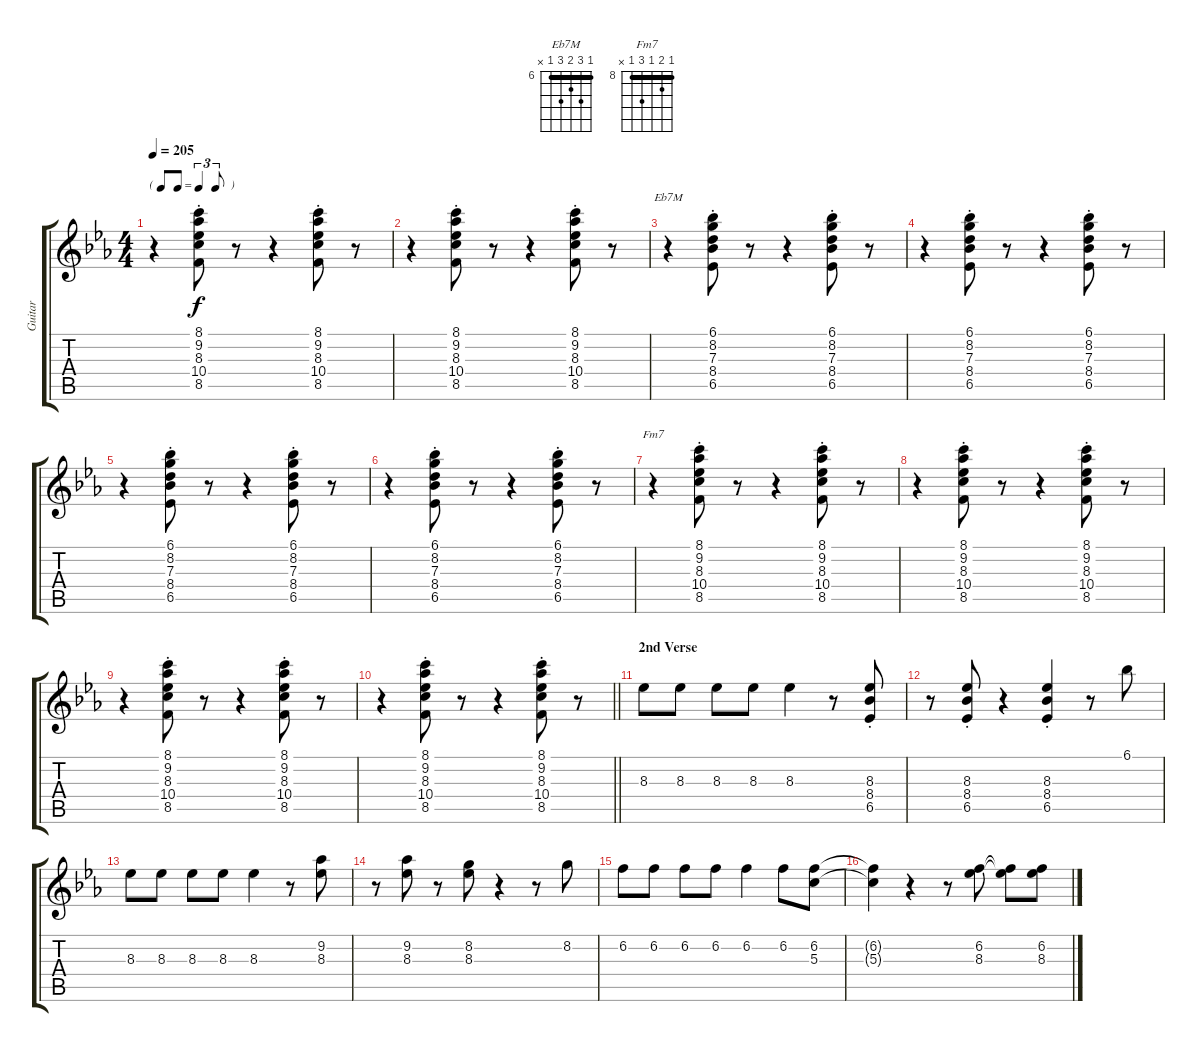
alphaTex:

\track ("Guitar" "Guitar") {instrument electricguitarclean}
\staff {score tabs}
\tuning (E4 B3 G3 D3 A2 E2) {hide}
\chord ("Eb7M" 6 8 7 8 6 x) {firstfret 6 barre 6}
\chord ("Fm7" 8 9 8 10 8 x) {firstfret 8 barre 8}
\ts (4 4)
\tf triplet8th
\tempo 205
\clef g2
\ks eb
r.4{dy f} (8.1{st} 9.2{st} 8.3{st} 10.4{st} 8.5{st}).8 r.8 r.4 (8.1{st} 9.2{st} 8.3{st} 10.4{st} 8.5{st}).8 r.8 |
r.4 (8.1{st} 9.2{st} 8.3{st} 10.4{st} 8.5{st}).8 r.8 r.4 (8.1{st} 9.2{st} 8.3{st} 10.4{st} 8.5{st}).8 r.8 |
r.4{ch "Eb7M"} (6.1{st} 8.2{st} 7.3{st} 8.4{st} 6.5{st}).8 r.8 r.4 (6.1{st} 8.2{st} 7.3{st} 8.4{st} 6.5{st}).8 r.8 |
r.4 (6.1{st} 8.2{st} 7.3{st} 8.4{st} 6.5{st}).8 r.8 r.4 (6.1{st} 8.2{st} 7.3{st} 8.4{st} 6.5{st}).8 r.8 |
r.4 (6.1{st} 8.2{st} 7.3{st} 8.4{st} 6.5{st}).8 r.8 r.4 (6.1{st} 8.2{st} 7.3{st} 8.4{st} 6.5{st}).8 r.8 |
r.4 (6.1{st} 8.2{st} 7.3{st} 8.4{st} 6.5{st}).8 r.8 r.4 (6.1{st} 8.2{st} 7.3{st} 8.4{st} 6.5{st}).8 r.8 |
r.4{ch "Fm7"} (8.1{st} 9.2{st} 8.3{st} 10.4{st} 8.5{st}).8 r.8 r.4 (8.1{st} 9.2{st} 8.3{st} 10.4{st} 8.5{st}).8 r.8 |
r.4 (8.1{st} 9.2{st} 8.3{st} 10.4{st} 8.5{st}).8 r.8 r.4 (8.1{st} 9.2{st} 8.3{st} 10.4{st} 8.5{st}).8 r.8 |
r.4 (8.1{st} 9.2{st} 8.3{st} 10.4{st} 8.5{st}).8 r.8 r.4 (8.1{st} 9.2{st} 8.3{st} 10.4{st} 8.5{st}).8 r.8 |
\barLineRight lightlight
r.4 (8.1{st} 9.2{st} 8.3{st} 10.4{st} 8.5{st}).8 r.8 r.4 (8.1{st} 9.2{st} 8.3{st} 10.4{st} 8.5{st}).8 r.8 |
\section ("" "2nd Verse")
8.3.8 8.3.8 8.3.8 8.3.8 8.3.4 r.8 (8.3{st} 8.4{st} 6.5{st}).8 |
r.8 (8.3{st} 8.4{st} 6.5{st}).8 r.4 (8.3{st} 8.4{st} 6.5{st}).4 r.8 6.1.8 |
8.3.8 8.3.8 8.3.8 8.3.8 8.3.4 r.8 (9.2 8.3).8 |
r.8 (9.2 8.3).8 r.8 (8.2 8.3).8 r.4 r.8 8.2.8 |
6.2.8 6.2.8 6.2.8 6.2.8 6.2.4 6.2.8 (6.2 5.3).8 |
(6.2{t} 5.3{t}).4 r.4 r.8 (6.2 8.3).8 (6.2{t} 8.3{t}).8 (6.2 8.3).8
